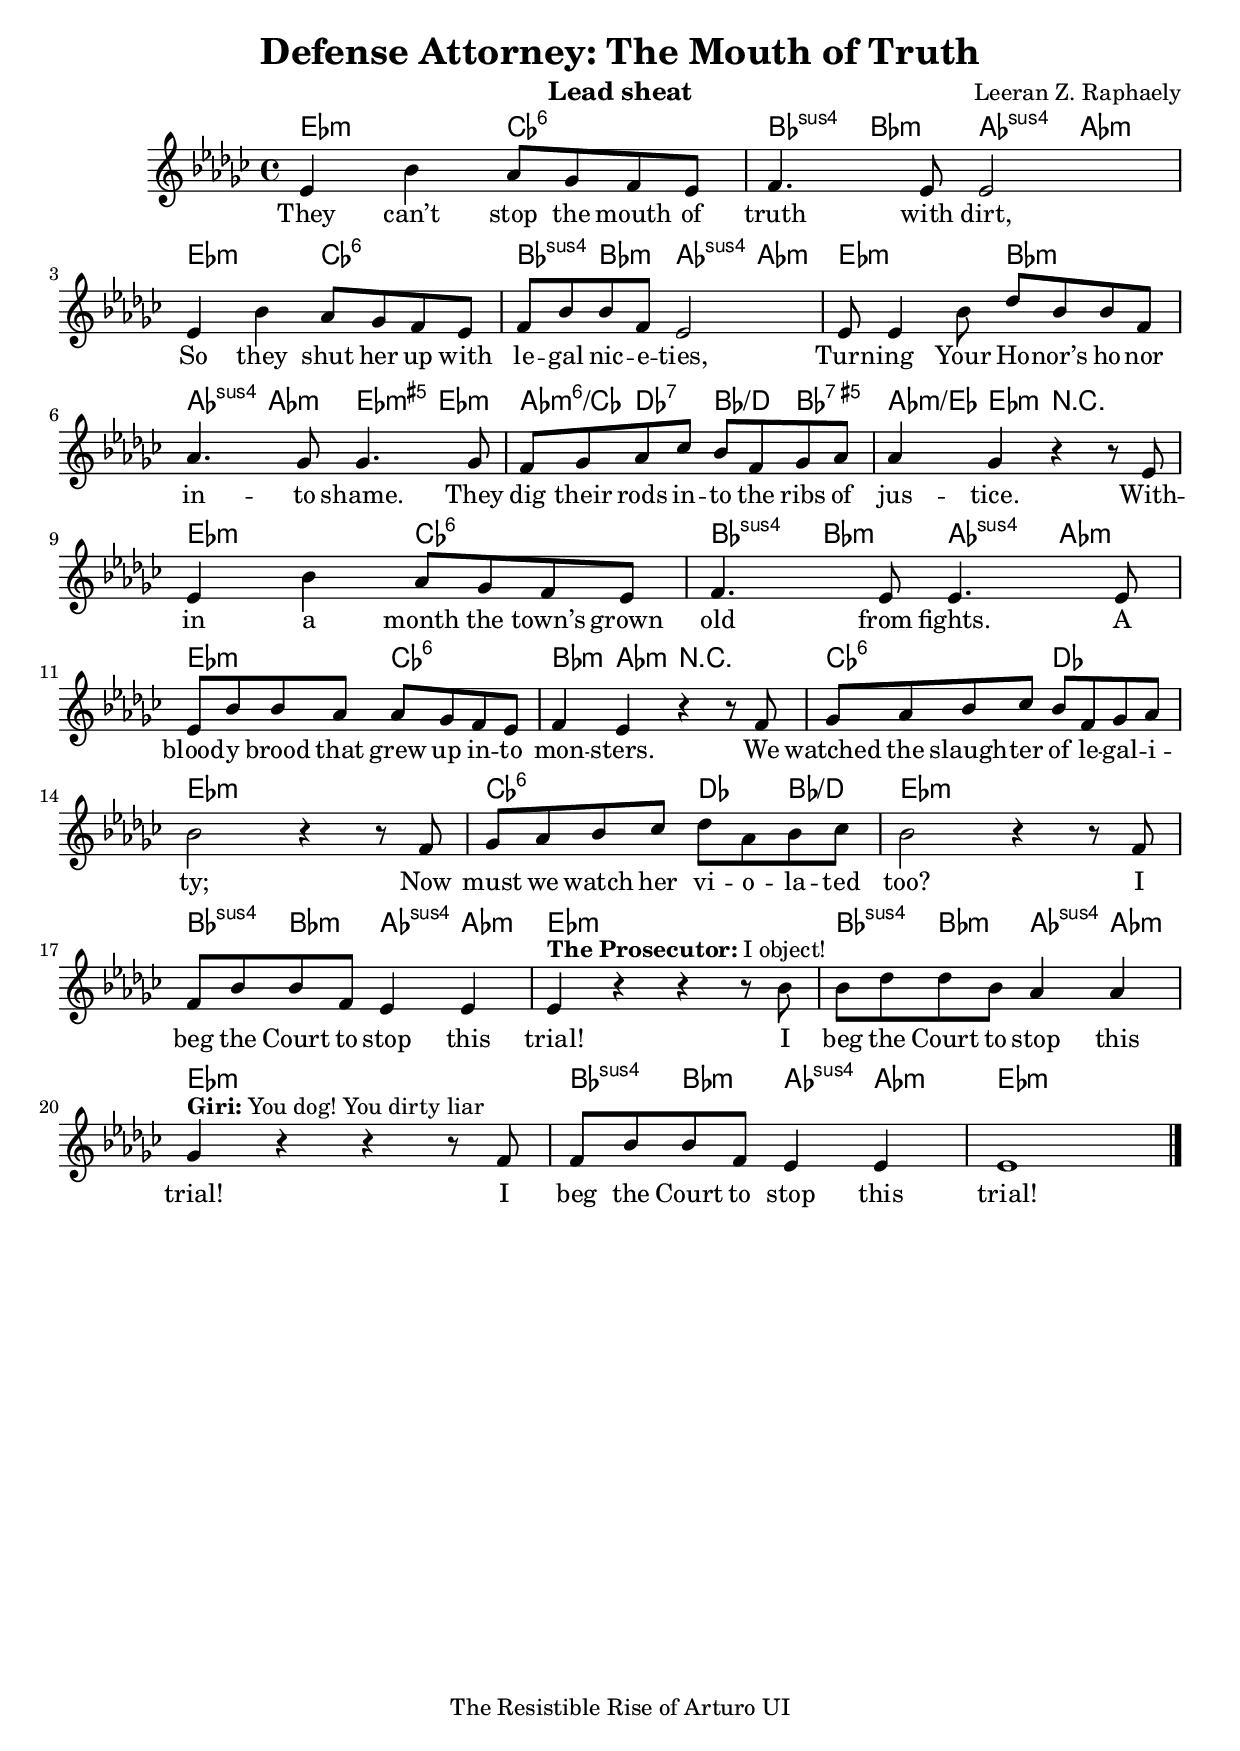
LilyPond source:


\header {
	title = "Defense Attorney: The Mouth of Truth"
	composer = "Leeran Z. Raphaely"
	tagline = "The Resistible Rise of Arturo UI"
	instrument = "Lead sheat"
}

\paper {
	between-system-padding = #1
	between-system-space = 5\cm
}

\version "2.10.33"

\transpose cis ees {

<<

\chords {
	cis2:min a:6 gis4:sus4 gis:min fis:sus4 fis:min
	cis2:min a:6 gis4:sus4 gis:min fis:sus4 fis:min
	cis2:min gis:min fis4:sus4 fis:min cis:min5+ cis:min
	fis4:min6/a b:7 gis/bis gis:7.5+ fis:min/cis cis:min r2

	cis2:min a:6 gis4:sus4 gis:min fis:sus4 fis:min
	cis2:min a:6 gis4:min fis:min r2
	a:6 b cis1:min
	a2:6 b4 gis/bis cis1:min

	gis4:sus4 gis:min fis:sus4 fis:min cis1:min
	gis4:sus4 gis:min fis:sus4 fis:min cis1:min
	gis4:sus4 gis:min fis:sus4 fis:min cis1:min
}

\relative c' {
	% \autoBeamOff
	\key cis \minor
	cis4 gis' fis8 e dis cis
	dis4. cis8 cis2
	cis4 gis' fis8 e dis cis
	dis8 gis gis dis cis2
	cis8 cis4 gis'8 b gis gis dis
	fis4. e8 e4. e8
	dis e fis a gis dis e fis
	fis4 e4 r4 r8 cis

	cis4 gis' fis8 e dis cis
	dis4. cis8 cis4. cis8
	cis gis' gis fis fis e dis cis
	dis4 cis r4 r8 dis
	e fis gis a gis dis e fis
	gis2 r4 r8 dis
	e fis gis a b fis gis a
	gis2 r4 r8 dis
	\break
	dis gis gis dis cis4 cis
	cis4^\markup {\bold {The Prosecutor:} I object!} r r4 r8 gis'
	% \break
	gis b b gis fis4 fis
	e4^\markup {\bold {Giri:} You dog! You dirty liar} r r4 r8 dis
	% \break
	dis gis gis dis cis4 cis
	cis1

	\bar "|."
}

\addlyrics {
	They can’t stop the mouth of truth with dirt,
	So they shut her up with le -- gal nic -- e -- ties,
	Turn -- ing Your Ho -- nor’s ho -- nor in -- to shame.
	They dig their rods in -- to the ribs of jus -- tice.

	With -- in a month the town’s grown old from fights.
	A blood -- y brood that grew up in -- to mon -- sters.
	We watched the slaugh -- ter of le -- gal -- i -- ty;
	Now must we watch her vi -- o -- la -- ted too?

	I beg the Court to stop this trial!
	I beg the Court to stop this trial!
	I beg the Court to stop this trial!
}

>>

}

